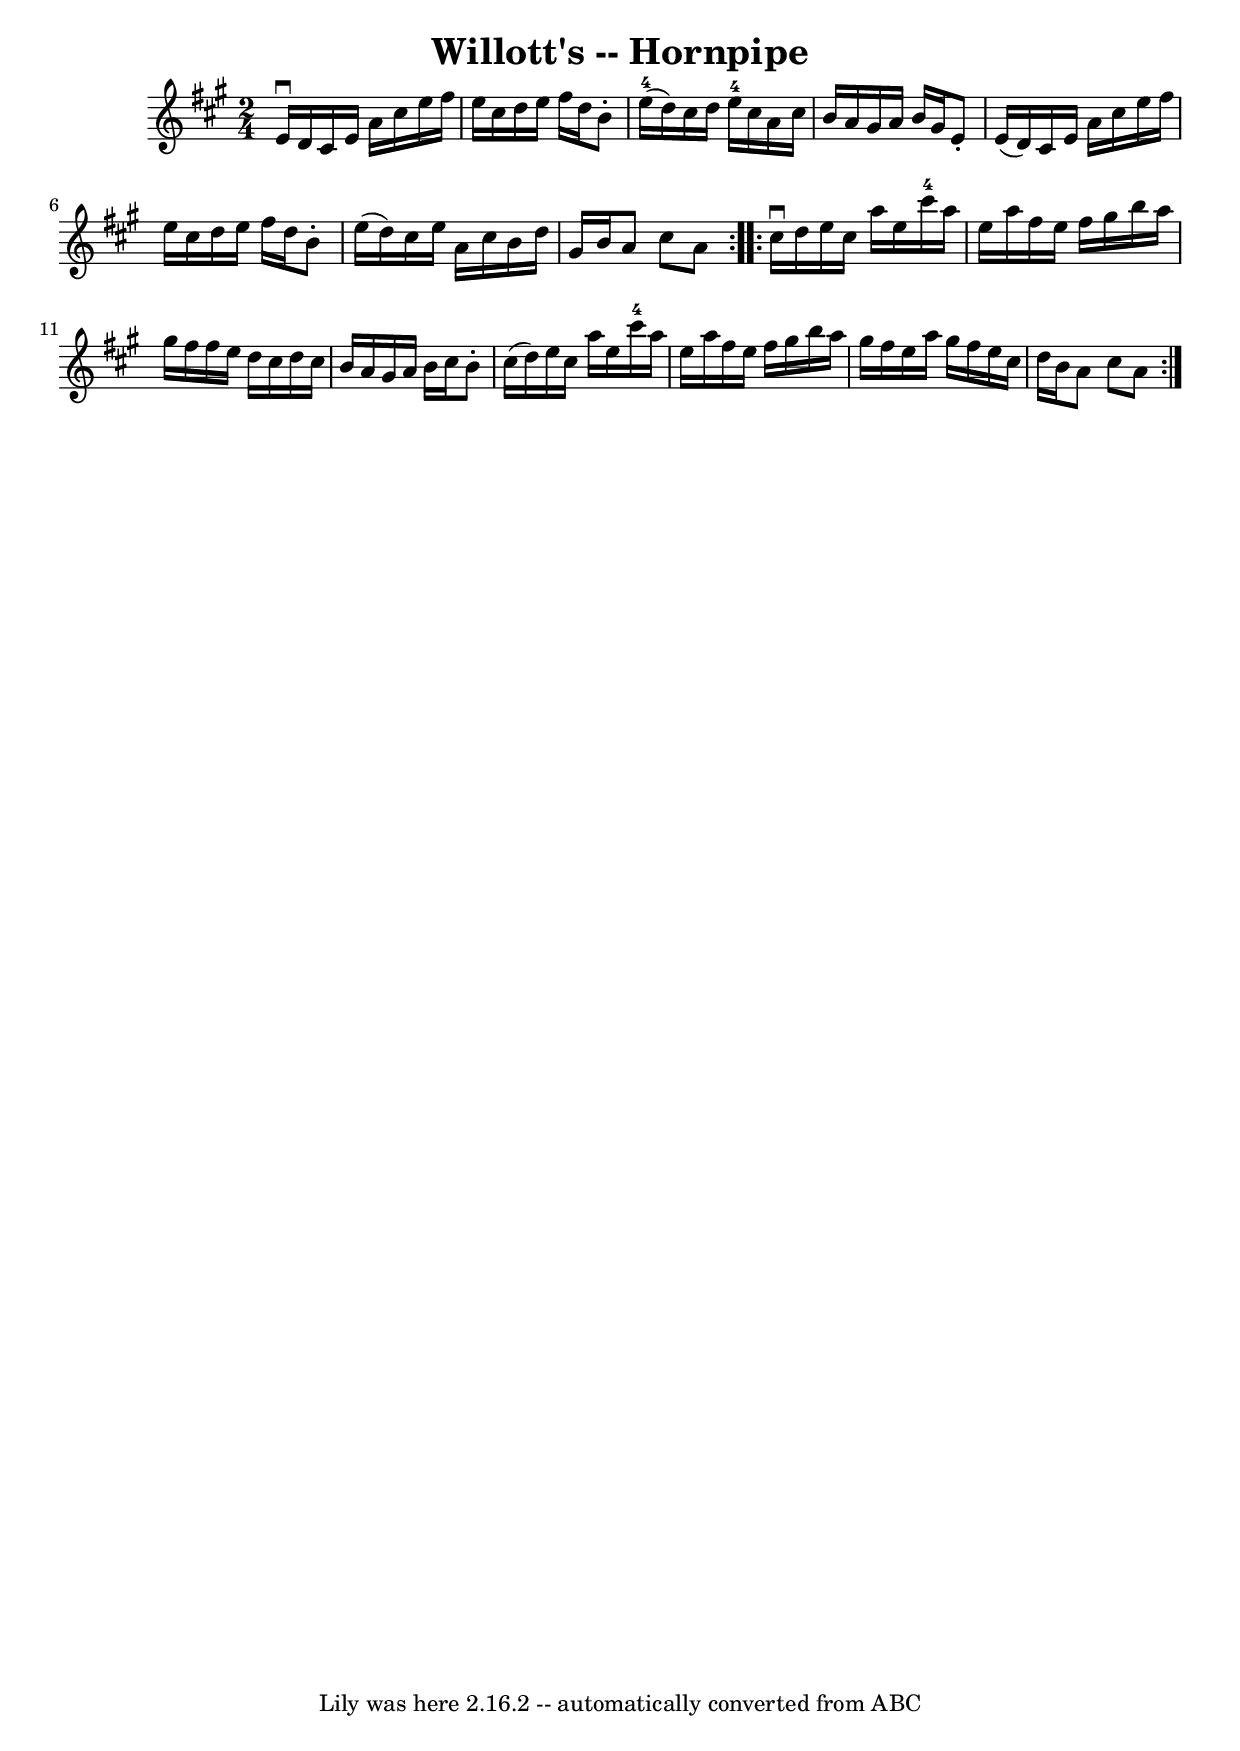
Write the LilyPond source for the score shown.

\version "2.7.40"
\include "Mammoth.ily"
\header {
	book = "Cole's 1000 Fiddle Tunes"
	crossRefNumber = "1"
	footnotes = ""
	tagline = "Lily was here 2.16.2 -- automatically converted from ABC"
	title = "Willott's -- Hornpipe"
}
voicedefault =  {
\set Score.defaultBarType = "empty"

\repeat volta 2 {
\time 2/4 \key a \major e'16^\downbow d'16  |
 cis'16 e'16    
a'16 cis''16 e''16 fis''16 e''16 cis''16  |
 d''16    
e''16 fis''16 d''16 b'8 -. e''16-4(d''16) |
   
cis''16 d''16 e''16-4 cis''16 a'16 cis''16 b'16 a'16  
|
 gis'16 a'16 b'16 gis'16 e'8 -. e'16 (d'16) 
|
 cis'16 e'16 a'16 cis''16 e''16 fis''16 e''16    
cis''16  |
 d''16 e''16 fis''16 d''16 b'8 -. e''16 (
d''16) |
 cis''16 e''16 a'16 cis''16 b'16 d''16    
gis'16 b'16  |
 a'8 cis''8 a'8  }     \repeat volta 2 {   
cis''16^\downbow d''16  |
 e''16 cis''16 a''16 e''16      
cis'''16-4 a''16 e''16 a''16  |
 fis''16 e''16 fis''16 
 gis''16 b''16 a''16 gis''16 fis''16  |
 fis''16 e''16 
 d''16 cis''16 d''16 cis''16 b'16 a'16  |
 gis'16    
a'16 b'16 cis''16 b'8 -. cis''16 (d''16) |
 e''16    
cis''16 a''16 e''16 cis'''16-4 a''16 e''16 a''16  
|
 fis''16 e''16 fis''16 gis''16 b''16 a''16 gis''16  
 fis''16  |
 e''16 a''16 gis''16 fis''16 e''16 cis''16  
 d''16 b'16  |
 a'8 cis''8 a'8  }   
}

\score{
    <<

	\context Staff="default"
	{
	    \voicedefault 
	}

    >>
	\layout {
	}
	\midi {}
}
